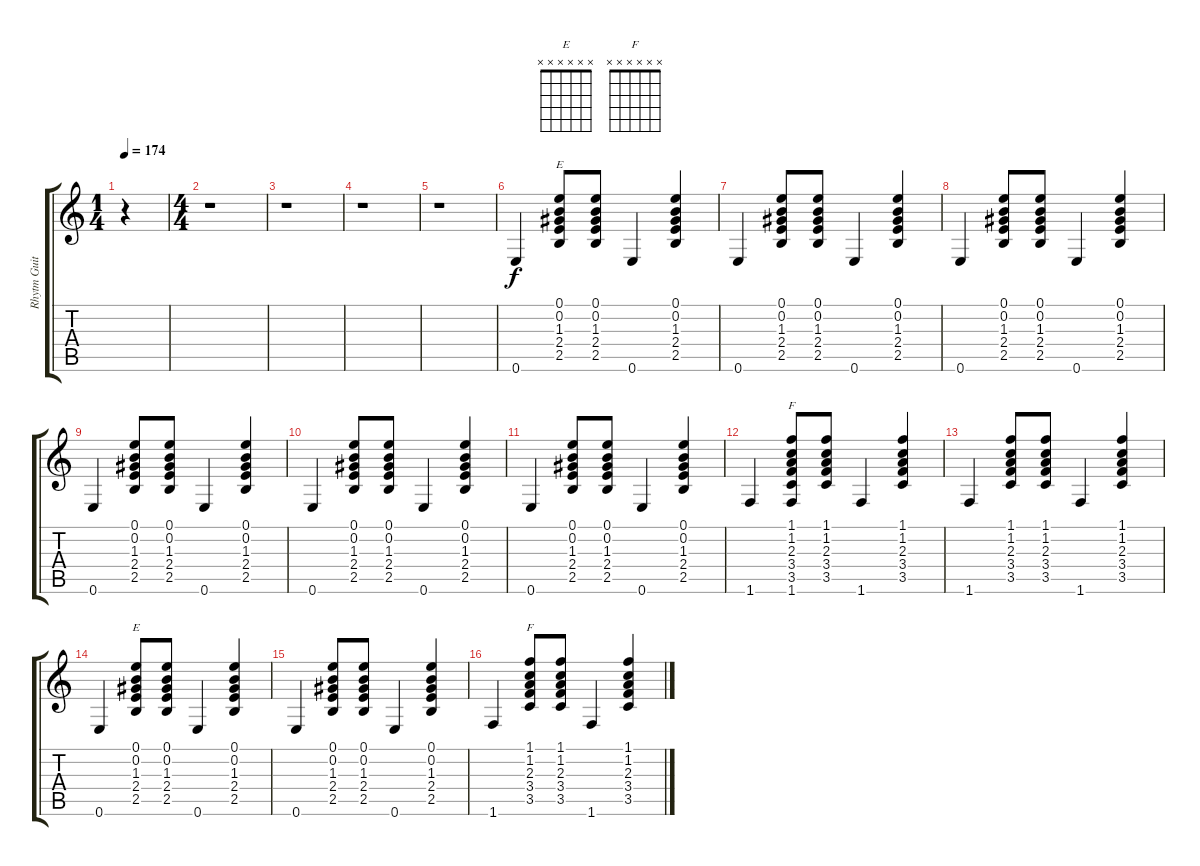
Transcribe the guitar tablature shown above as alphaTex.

\track ("Rhytm Guitar" "Rhytm Guit") {instrument distortionguitar}
\staff {score tabs}
\tuning (E4 B3 G3 D3 A2 E2) {hide}
\chord ("E" 0 0 1 2 2 0)
\chord ("F" 1 1 2 3 3 1)
\chord ("E" x x x x x x)
\chord ("F" x x x x x x)
\ts (1 4)
\tempo 174
\clef g2
\ks c
r.4{dy f instrument distortionguitar} |
\ts (4 4)
r.1 |
r.1 |
r.1 |
r.1 |
0.6.4 (0.1 0.2 1.3 2.4 2.5).8{ch "E"} (0.1 0.2 1.3 2.4 2.5).8 0.6.4 (0.1 0.2 1.3 2.4 2.5).4 |
0.6.4 (0.1 0.2 1.3 2.4 2.5).8 (0.1 0.2 1.3 2.4 2.5).8 0.6.4 (0.1 0.2 1.3 2.4 2.5).4 |
0.6.4 (0.1 0.2 1.3 2.4 2.5).8 (0.1 0.2 1.3 2.4 2.5).8 0.6.4 (0.1 0.2 1.3 2.4 2.5).4 |
0.6.4 (0.1 0.2 1.3 2.4 2.5).8 (0.1 0.2 1.3 2.4 2.5).8 0.6.4 (0.1 0.2 1.3 2.4 2.5).4 |
0.6.4 (0.1 0.2 1.3 2.4 2.5).8 (0.1 0.2 1.3 2.4 2.5).8 0.6.4 (0.1 0.2 1.3 2.4 2.5).4 |
0.6.4 (0.1 0.2 1.3 2.4 2.5).8 (0.1 0.2 1.3 2.4 2.5).8 0.6.4 (0.1 0.2 1.3 2.4 2.5).4 |
1.6.4 (1.1 1.2 2.3 3.4 3.5 1.6).8{ch "F"} (1.1 1.2 2.3 3.4 3.5).8 1.6.4 (1.1 1.2 2.3 3.4 3.5).4 |
1.6.4 (1.1 1.2 2.3 3.4 3.5).8 (1.1 1.2 2.3 3.4 3.5).8 1.6.4 (1.1 1.2 2.3 3.4 3.5).4 |
0.6.4 (0.1 0.2 1.3 2.4 2.5).8{ch "E"} (0.1 0.2 1.3 2.4 2.5).8 0.6.4 (0.1 0.2 1.3 2.4 2.5).4 |
0.6.4 (0.1 0.2 1.3 2.4 2.5).8 (0.1 0.2 1.3 2.4 2.5).8 0.6.4 (0.1 0.2 1.3 2.4 2.5).4 |
1.6.4 (1.1 1.2 2.3 3.4 3.5).8{ch "F"} (1.1 1.2 2.3 3.4 3.5).8 1.6.4 (1.1 1.2 2.3 3.4 3.5).4
